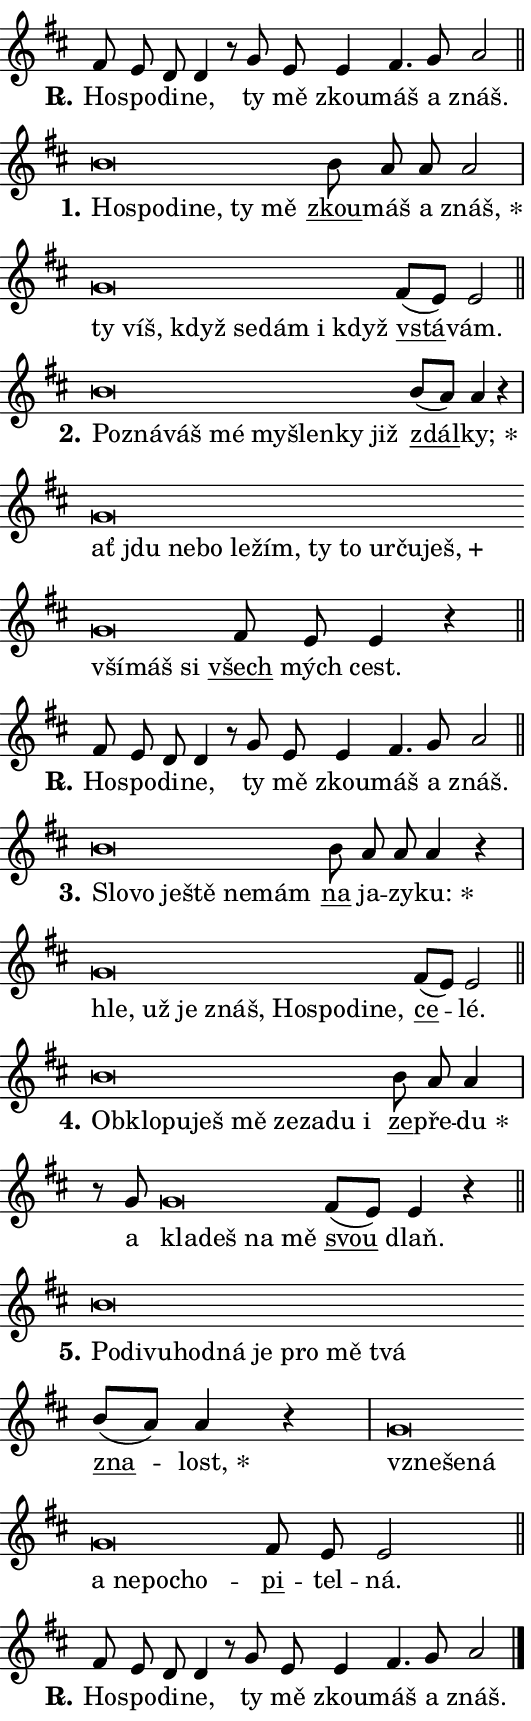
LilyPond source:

\version "2.24.0"
\header { tagline = "" }
\paper {
  indent = 0\cm
  top-margin = 0\cm
  right-margin = 0.13\cm % to fit lyric hyphens
  bottom-margin = 0\cm
  left-margin = 0\cm
  paper-width = 9\cm
  page-breaking = #ly:one-page-breaking
  system-system-spacing.basic-distance = #11
  score-system-spacing.basic-distance = #11
  ragged-last = ##f
}


%% Author: Thomas Morley
%% https://lists.gnu.org/archive/html/lilypond-user/2020-05/msg00002.html
#(define (line-position grob)
"Returns position of @var[grob} in current system:
   @code{'start}, if at first time-step
   @code{'end}, if at last time-step
   @code{'middle} otherwise
"
  (let* ((col (ly:item-get-column grob))
         (ln (ly:grob-object col 'left-neighbor))
         (rn (ly:grob-object col 'right-neighbor))
         (col-to-check-left (if (ly:grob? ln) ln col))
         (col-to-check-right (if (ly:grob? rn) rn col))
         (break-dir-left
           (and
             (ly:grob-property col-to-check-left 'non-musical #f)
             (ly:item-break-dir col-to-check-left)))
         (break-dir-right
           (and
             (ly:grob-property col-to-check-right 'non-musical #f)
             (ly:item-break-dir col-to-check-right))))
        (cond ((eqv? 1 break-dir-left) 'start)
              ((eqv? -1 break-dir-right) 'end)
              (else 'middle))))

#(define (tranparent-at-line-position vctor)
  (lambda (grob)
  "Relying on @code{line-position} select the relevant enry from @var{vctor}.
Used to determine transparency,"
    (case (line-position grob)
      ((end) (not (vector-ref vctor 0)))
      ((middle) (not (vector-ref vctor 1)))
      ((start) (not (vector-ref vctor 2))))))

noteHeadBreakVisibility =
#(define-music-function (break-visibility)(vector?)
"Makes @code{NoteHead}s transparent relying on @var{break-visibility}"
#{
  \override NoteHead.transparent =
    #(tranparent-at-line-position break-visibility)
#})

#(define delete-ledgers-for-transparent-note-heads
  (lambda (grob)
    "Reads whether a @code{NoteHead} is transparent.
If so this @code{NoteHead} is removed from @code{'note-heads} from
@var{grob}, which is supposed to be @code{LedgerLineSpanner}.
As a result ledgers are not printed for this @code{NoteHead}"
    (let* ((nhds-array (ly:grob-object grob 'note-heads))
           (nhds-list
             (if (ly:grob-array? nhds-array)
                 (ly:grob-array->list nhds-array)
                 '()))
           ;; Relies on the transparent-property being done before
           ;; Staff.LedgerLineSpanner.after-line-breaking is executed.
           ;; This is fragile ...
           (to-keep
             (remove
               (lambda (nhd)
                 (ly:grob-property nhd 'transparent #f))
               nhds-list)))
      ;; TODO find a better method to iterate over grob-arrays, similiar
      ;; to filter/remove etc for lists
      ;; For now rebuilt from scratch
      (set! (ly:grob-object grob 'note-heads)  '())
      (for-each
        (lambda (nhd)
          (ly:pointer-group-interface::add-grob grob 'note-heads nhd))
        to-keep))))

squashNotes = {
  \override NoteHead.X-extent = #'(-0.2 . 0.2)
  \override NoteHead.Y-extent = #'(-0.75 . 0)
  \override NoteHead.stencil =
    #(lambda (grob)
       (let ((pos (ly:grob-property grob 'staff-position)))
         (begin
           (if (< pos -7) (display "ERROR: Lower brevis then expected\n") (display ""))
           (if (<= pos -6) ly:text-interface::print ly:note-head::print))))
}
unSquashNotes = {
  \revert NoteHead.X-extent
  \revert NoteHead.Y-extent
  \revert NoteHead.stencil
}

hideNotes = \noteHeadBreakVisibility #begin-of-line-visible
unHideNotes = \noteHeadBreakVisibility #all-visible

% work-around for resetting accidentals
% https://lilypond.org/doc/v2.23/Documentation/notation/displaying-rhythms#unmetered-music
cadenzaMeasure = {
  \cadenzaOff
  \partial 1024 s1024
  \cadenzaOn
}

#(define-markup-command (accent layout props text) (markup?)
  "Underline accented syllable"
  (interpret-markup layout props
    #{\markup \override #'(offset . 4.3) \underline { #text }#}))

responsum = \markup \concat {
  "R" \hspace #-1.05 \path #0.1 #'((moveto 0 0.07) (lineto 0.9 0.8)) \hspace #0.05 "."
}

spaceSize = #0.6828661417322834 % exact space size for TeX Gyre Schola

\layout {
  \context {
    \Staff
    \remove "Time_signature_engraver"
    \override LedgerLineSpanner.after-line-breaking = #delete-ledgers-for-transparent-note-heads
  }
  \context {
    \Lyrics {
      \override LyricSpace.minimum-distance = \spaceSize
      \override LyricText.font-name = #"TeX Gyre Schola"
      \override LyricText.font-size = 1
      \override StanzaNumber.font-name = #"TeX Gyre Schola Bold"
      \override StanzaNumber.font-size = 1
    }
  }
  \context {
    \Score 
    \override NoteHead.text =
      #(lambda (grob) 
        (let ((pos (ly:grob-property grob 'staff-position)))
          #{\markup {
            \combine
              \halign #-0.55 \raise #(if (= pos -6) 0 0.5) \override #'(thickness . 2) \draw-line #'(3.2 . 0)
              \musicglyph "noteheads.sM1"
          }#}))
  }
}

% magnetic-lyrics.ily
%
%   written by
%     Jean Abou Samra <jean@abou-samra.fr>
%     Werner Lemberg <wl@gnu.org>
%
%   adapted by
%     Jiri Hon <jiri.hon@gmail.com>
%
% Version 2022-Apr-15

% https://www.mail-archive.com/lilypond-user@gnu.org/msg149350.html

#(define (Left_hyphen_pointer_engraver context)
   "Collect syllable-hyphen-syllable occurrences in lyrics and store
them in properties.  This engraver only looks to the left.  For
example, if the lyrics input is @code{foo -- bar}, it does the
following.

@itemize @bullet
@item
Set the @code{text} property of the @code{LyricHyphen} grob between
@q{foo} and @q{bar} to @code{foo}.

@item
Set the @code{left-hyphen} property of the @code{LyricText} grob with
text @q{foo} to the @code{LyricHyphen} grob between @q{foo} and
@q{bar}.
@end itemize

Use this auxiliary engraver in combination with the
@code{lyric-@/text::@/apply-@/magnetic-@/offset!} hook."
   (let ((hyphen #f)
         (text #f))
     (make-engraver
      (acknowledgers
       ((lyric-syllable-interface engraver grob source-engraver)
        (set! text grob)))
      (end-acknowledgers
       ((lyric-hyphen-interface engraver grob source-engraver)
        ;(when (not (grob::has-interface grob 'lyric-space-interface))
          (set! hyphen grob)));)
      ((stop-translation-timestep engraver)
       (when (and text hyphen)
         (ly:grob-set-object! text 'left-hyphen hyphen))
       (set! text #f)
       (set! hyphen #f)))))

#(define (lyric-text::apply-magnetic-offset! grob)
   "If the space between two syllables is less than the value in
property @code{LyricText@/.details@/.squash-threshold}, move the right
syllable to the left so that it gets concatenated with the left
syllable.

Use this function as a hook for
@code{LyricText@/.after-@/line-@/breaking} if the
@code{Left_@/hyphen_@/pointer_@/engraver} is active."
   (let ((hyphen (ly:grob-object grob 'left-hyphen #f)))
     (when hyphen
       (let ((left-text (ly:spanner-bound hyphen LEFT)))
         (when (grob::has-interface left-text 'lyric-syllable-interface)
           (let* ((common (ly:grob-common-refpoint grob left-text X))
                  (this-x-ext (ly:grob-extent grob common X))
                  (left-x-ext
                   (begin
                     ;; Trigger magnetism for left-text.
                     (ly:grob-property left-text 'after-line-breaking)
                     (ly:grob-extent left-text common X)))
                  ;; `delta` is the gap width between two syllables.
                  (delta (- (interval-start this-x-ext)
                            (interval-end left-x-ext)))
                  (details (ly:grob-property grob 'details))
                  (threshold (assoc-get 'squash-threshold details 0.2)))
             (when (< delta threshold)
               (let* (;; We have to manipulate the input text so that
                      ;; ligatures crossing syllable boundaries are not
                      ;; disabled.  For languages based on the Latin
                      ;; script this is essentially a beautification.
                      ;; However, for non-Western scripts it can be a
                      ;; necessity.
                      (lt (ly:grob-property left-text 'text))
                      (rt (ly:grob-property grob 'text))
                      (is-space (grob::has-interface hyphen 'lyric-space-interface))
                      (space (if is-space " " ""))
                      (extra-delta (if is-space spaceSize 0))
                      ;; Append new syllable.
                      (ltrt-space (if (and (string? lt) (string? rt))
                                (string-append lt space rt)
                                (make-concat-markup (list lt space rt))))
                      ;; Right-align `ltrt` to the right side.
                      (ltrt-space-markup (grob-interpret-markup
                               grob
                               (make-translate-markup
                                (cons (interval-length this-x-ext) 0)
                                (make-right-align-markup ltrt-space)))))
                 (begin
                   ;; Don't print `left-text`.
                   (ly:grob-set-property! left-text 'stencil #f)
                   ;; Set text and stencil (which holds all collected
                   ;; syllables so far) and shift it to the left.
                   (ly:grob-set-property! grob 'text ltrt-space)
                   (ly:grob-set-property! grob 'stencil ltrt-space-markup)
                   (ly:grob-translate-axis! grob (- (- delta extra-delta)) X))))))))))


#(define (lyric-hyphen::displace-bounds-first grob)
   ;; Make very sure this callback isn't triggered too early.
   (let ((left (ly:spanner-bound grob LEFT))
         (right (ly:spanner-bound grob RIGHT)))
     (ly:grob-property left 'after-line-breaking)
     (ly:grob-property right 'after-line-breaking)
     (ly:lyric-hyphen::print grob)))

squashThreshold = #0.4

\layout {
  \context {
    \Lyrics
    \consists #Left_hyphen_pointer_engraver
    \override LyricText.after-line-breaking =
      #lyric-text::apply-magnetic-offset!
    \override LyricHyphen.stencil = #lyric-hyphen::displace-bounds-first
    \override LyricText.details.squash-threshold = \squashThreshold
    \override LyricHyphen.minimum-distance = 0
    \override LyricHyphen.minimum-length = \squashThreshold
  }
}

squashText = \override LyricText.details.squash-threshold = 9999
unSquashText = \override LyricText.details.squash-threshold = \squashThreshold

leftText = \override LyricText.self-alignment-X = #LEFT
unLeftText = \revert LyricText.self-alignment-X

starOffset = #(lambda (grob) 
                (let ((x_offset (ly:self-alignment-interface::aligned-on-x-parent grob)))
                  (if (= x_offset 0) 0 (+ x_offset 1.2))))

star = #(define-music-function (syllable)(string?)
"Append star separator at the end of a syllable"
#{
  \once \override LyricText.X-offset = #starOffset
  \lyricmode { \markup {
    #syllable
    \override #'((font-name . "TeX Gyre Schola Bold")) \hspace #0.2 \lower #0.65 \larger "*"
  } }
#})

starAccent = #(define-music-function (syllable)(string?)
"Append star separator at the end of a syllable and make accent"
#{
  \once \override LyricText.X-offset = #starOffset
  \lyricmode { \markup {
    \accent #syllable
    \override #'((font-name . "TeX Gyre Schola Bold")) \hspace #0.2 \lower #0.65 \larger "*"
  } }
#})

breath = #(define-music-function (syllable)(string?)
"Append breathing indicator at the end of a syllable"
#{
  \lyricmode { \markup { #syllable "+" } }
#})

optionalBreath = #(define-music-function (syllable)(string?)
"Append optional breathing indicator at the end of a syllable"
#{
  \lyricmode { \markup { #syllable "(+)" } }
#})


\score {
    <<
        \new Voice = "melody" { \cadenzaOn \key d \major \relative { fis'8 e d d4 r8 \bar "" g e \bar "" e4 fis4. g8 a2 \cadenzaMeasure \bar "||" \break } }
        \new Lyrics \lyricsto "melody" { \lyricmode { \set stanza = \responsum
Ho -- spo -- di -- ne, ty mě zkou -- máš a znáš. } }
    >>
    \layout {}
}

\score {
    <<
        \new Voice = "melody" { \cadenzaOn \key d \major \relative { \squashNotes b'\breve*1/16 \hideNotes \breve*1/16 \bar "" \breve*1/16 \bar "" \breve*1/16 \bar "" \breve*1/16 \breve*1/16 \bar "" \unHideNotes \unSquashNotes \bar "" b8 a a a2 \cadenzaMeasure \bar "|" \squashNotes g\breve*1/16 \hideNotes \breve*1/16 \bar "" \breve*1/16 \bar "" \breve*1/16 \bar "" \breve*1/16 \bar "" \breve*1/16 \breve*1/16 \bar "" \unHideNotes \unSquashNotes \bar "" fis8[( e)] e2 \cadenzaMeasure \bar "||" \break } }
        \new Lyrics \lyricsto "melody" { \lyricmode { \set stanza = "1."
\leftText Ho -- \squashText spo -- di -- ne, ty mě \unLeftText \unSquashText \markup \accent zkou -- máš a \star znáš, \leftText ty \squashText víš, když se -- dám i když \unLeftText \unSquashText \markup \accent vstá -- vám. } }
    >>
    \layout {}
}

\score {
    <<
        \new Voice = "melody" { \cadenzaOn \key d \major \relative { \squashNotes b'\breve*1/16 \hideNotes \breve*1/16 \bar "" \breve*1/16 \bar "" \breve*1/16 \bar "" \breve*1/16 \bar "" \breve*1/16 \bar "" \breve*1/16 \breve*1/16 \bar "" \unHideNotes \unSquashNotes \bar "" b8[( a)] a4 r \cadenzaMeasure \bar "|" \squashNotes g\breve*1/16 \hideNotes \breve*1/16 \bar "" \breve*1/16 \bar "" \breve*1/16 \bar "" \breve*1/16 \bar "" \breve*1/16 \bar "" \breve*1/16 \bar "" \breve*1/16 \bar "" \breve*1/16 \bar "" \breve*1/16 \bar "" \breve*1/16 \bar "" \breve*1/16 \bar "" \breve*1/16 \breve*1/16 \bar "" \unHideNotes \unSquashNotes \bar "" fis8 e e4 r \cadenzaMeasure \bar "||" \break } }
        \new Lyrics \lyricsto "melody" { \lyricmode { \set stanza = "2."
\leftText Po -- \squashText zná -- váš mé my -- šlen -- ky již \unLeftText \unSquashText \markup \accent zdál -- \star ky; \leftText ať \squashText jdu ne -- bo le -- žím, ty to ur -- ču -- \breath "ješ," vší -- máš si \unLeftText \unSquashText \markup \accent všech mých cest. } }
    >>
    \layout {}
}

\score {
    <<
        \new Voice = "melody" { \cadenzaOn \key d \major \relative { fis'8 e d d4 r8 \bar "" g e \bar "" e4 fis4. g8 a2 \cadenzaMeasure \bar "||" \break } }
        \new Lyrics \lyricsto "melody" { \lyricmode { \set stanza = \responsum
Ho -- spo -- di -- ne, ty mě zkou -- máš a znáš. } }
    >>
    \layout {}
}

\score {
    <<
        \new Voice = "melody" { \cadenzaOn \key d \major \relative { \squashNotes b'\breve*1/16 \hideNotes \breve*1/16 \bar "" \breve*1/16 \bar "" \breve*1/16 \bar "" \breve*1/16 \breve*1/16 \bar "" \unHideNotes \unSquashNotes \bar "" b8 a a a4 r \cadenzaMeasure \bar "|" \squashNotes g\breve*1/16 \hideNotes \breve*1/16 \bar "" \breve*1/16 \bar "" \breve*1/16 \bar "" \breve*1/16 \bar "" \breve*1/16 \bar "" \breve*1/16 \breve*1/16 \bar "" \unHideNotes \unSquashNotes \bar "" fis8[( e)] e2 \cadenzaMeasure \bar "||" \break } }
        \new Lyrics \lyricsto "melody" { \lyricmode { \set stanza = "3."
\leftText Slo -- \squashText vo je -- ště ne -- mám \unLeftText \unSquashText \markup \accent na ja -- zy -- \star ku: \leftText hle, \squashText už je znáš, Ho -- spo -- di -- ne, \unLeftText \unSquashText \markup \accent ce -- lé. } }
    >>
    \layout {}
}

\score {
    <<
        \new Voice = "melody" { \cadenzaOn \key d \major \relative { \squashNotes b'\breve*1/16 \hideNotes \breve*1/16 \bar "" \breve*1/16 \bar "" \breve*1/16 \bar "" \breve*1/16 \bar "" \breve*1/16 \bar "" \breve*1/16 \bar "" \breve*1/16 \breve*1/16 \bar "" \unHideNotes \unSquashNotes \bar "" b8 a a4 \cadenzaMeasure \bar "|" r8 g8 \squashNotes g\breve*1/16 \hideNotes \breve*1/16 \bar "" \breve*1/16 \breve*1/16 \bar "" \unHideNotes \unSquashNotes \bar "" fis8[( e)] e4 r \cadenzaMeasure \bar "||" \break } }
        \new Lyrics \lyricsto "melody" { \lyricmode { \set stanza = "4."
\leftText Ob -- \squashText klo -- pu -- ješ mě ze -- za -- du i \unLeftText \unSquashText \markup \accent ze -- pře -- \star du a \leftText kla -- \squashText deš na mě \unLeftText \unSquashText \markup \accent svou dlaň. } }
    >>
    \layout {}
}

\score {
    <<
        \new Voice = "melody" { \cadenzaOn \key d \major \relative { \squashNotes b'\breve*1/16 \hideNotes \breve*1/16 \bar "" \breve*1/16 \bar "" \breve*1/16 \bar "" \breve*1/16 \bar "" \breve*1/16 \bar "" \breve*1/16 \bar "" \breve*1/16 \breve*1/16 \bar "" \unHideNotes \unSquashNotes \bar "" b8[( a)] a4 r \cadenzaMeasure \bar "|" \squashNotes g\breve*1/16 \hideNotes \breve*1/16 \bar "" \breve*1/16 \bar "" \breve*1/16 \bar "" \breve*1/16 \bar "" \breve*1/16 \breve*1/16 \bar "" \unHideNotes \unSquashNotes \bar "" fis8 e e2 \cadenzaMeasure \bar "||" \break } }
        \new Lyrics \lyricsto "melody" { \lyricmode { \set stanza = "5."
\leftText Po -- \squashText di -- vu -- hod -- ná je pro mě tvá \unLeftText \unSquashText \markup \accent zna -- \star lost, \leftText vzne -- \squashText še -- ná a ne -- po -- cho -- \unLeftText \unSquashText \markup \accent pi -- tel -- ná. } }
    >>
    \layout {}
}

\score {
    <<
        \new Voice = "melody" { \cadenzaOn \key d \major \relative { fis'8 e d d4 r8 \bar "" g e \bar "" e4 fis4. g8 a2 \cadenzaMeasure \bar "||" \break } \bar "|." }
        \new Lyrics \lyricsto "melody" { \lyricmode { \set stanza = \responsum
Ho -- spo -- di -- ne, ty mě zkou -- máš a znáš. } }
    >>
    \layout {}
}
